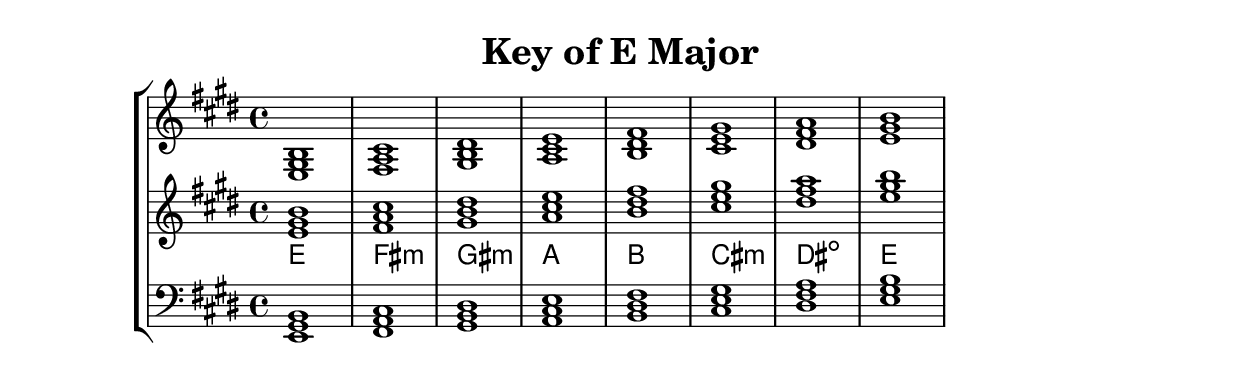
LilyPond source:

% Copyright 2013 Talos Thoren

%    This file is part of the Chord Tools project.
%
%    Chord Tools is free software: you can redistribute it and/or modify
%    it under the terms of the GNU General Public License as published by
%    the Free Software Foundation, either version 3 of the License, or
%    (at your option) any later version.
%
%    Chord Tools is distributed in the hope that it will be useful,
%    but WITHOUT ANY WARRANTY; without even the implied warranty of
%    MERCHANTABILITY or FITNESS FOR A PARTICULAR PURPOSE.  See the
%    GNU General Public License for more details.
%
%    You should have received a copy of the GNU General Public License
%    along with Chord Tools.  If not, see <http://www.gnu.org/licenses/>.

% Description: Chord tool for the key of E Major
% Author: Talos Thoren
% Date: January 23, 2013

\version "2.16.1"

\header
{
  title = "Key of E Major"
}

% Variable for E Major chord tool

% Key of E Major has four sharps:
% F-Sharp, C-Sharp, G-Sharp, D-Sharp 
e_maj_triads = { \key e \major <e gis b>1 <fis a cis> <gis b dis > <a cis e> <b dis fis > <cis e gis> <dis fis a> <e gis b> }
e_maj_triadNames = \new ChordNames { \e_maj_triads }

% Some Chord Tools can use alternate starting
% octaves to facilitate ease of study
alt_treb_chordTool = \new Staff \relative c'
{
  <<
    \e_maj_triads
    \e_maj_triadNames
  >>
}

% Main variable
chordTool = \new StaffGroup
{
  <<
    \new Staff
    {
      \relative c
      << 
	\e_maj_triads 
	%\e_maj_triadNames 
      >>
    }

    \alt_treb_chordTool

    \new Staff \relative c,
    {
      \clef bass
      <<
	\e_maj_triads
      >>
    }
  >>
}

\score
{
  \chordTool
}

